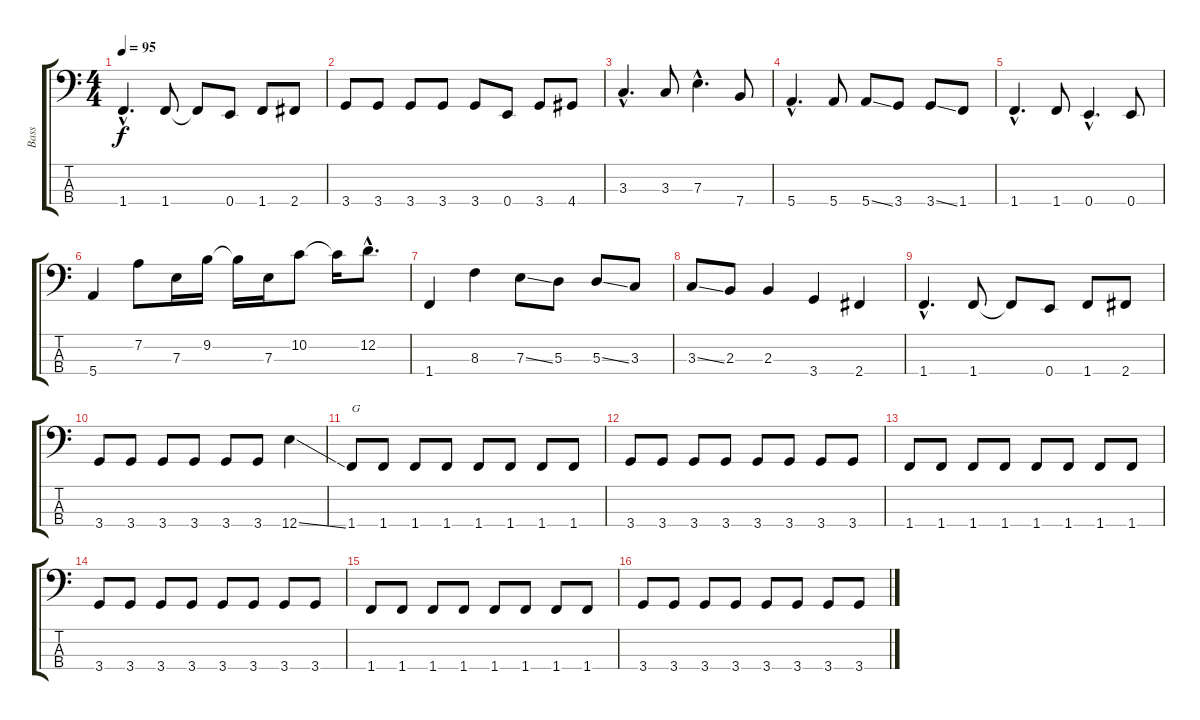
\track ("Bass" "Bass") {instrument electricbassfinger}
\staff {score tabs}
\tuning (G2 D2 A1 E1) {hide}
\ts (4 4)
\tempo 95
\clef f4
\ks c
1.4{hac}.4{d dy f} 1.4.8 1.4{t}.8 0.4.8 1.4.8 2.4.8 |
3.4.8 3.4.8 3.4.8 3.4.8 3.4.8 0.4.8 3.4.8 4.4.8 |
3.3{hac}.4{d} 3.3.8 7.3{hac}.4{d} 7.4.8 |
5.4{hac}.4{d} 5.4.8 5.4{ss}.8 3.4.8 3.4{ss}.8 1.4.8 |
1.4{hac}.4{d} 1.4.8 0.4{hac}.4{d} 0.4.8 |
5.4.4 7.2.8 7.3.16 9.2.16 9.2{t}.16 7.3.16 10.2.8 10.2{t}.16 12.2{hac}.8{d} |
1.4.4 8.3.4 7.3{ss}.8 5.3.8 5.3{ss}.8 3.3.8 |
3.3{ss}.8 2.3.8 2.3.4 3.4.4 2.4.4 |
1.4{hac}.4{d} 1.4.8 1.4{t}.8 0.4.8 1.4.8 2.4.8 |
3.4.8 3.4.8 3.4.8 3.4.8 3.4.8 3.4.8 12.4{ss}.4 |
1.4.8{txt "G"} 1.4.8 1.4.8 1.4.8 1.4.8 1.4.8 1.4.8 1.4.8 |
3.4.8 3.4.8 3.4.8 3.4.8 3.4.8 3.4.8 3.4.8 3.4.8 |
1.4.8 1.4.8 1.4.8 1.4.8 1.4.8 1.4.8 1.4.8 1.4.8 |
3.4.8 3.4.8 3.4.8 3.4.8 3.4.8 3.4.8 3.4.8 3.4.8 |
1.4.8 1.4.8 1.4.8 1.4.8 1.4.8 1.4.8 1.4.8 1.4.8 |
3.4.8 3.4.8 3.4.8 3.4.8 3.4.8 3.4.8 3.4.8 3.4.8
